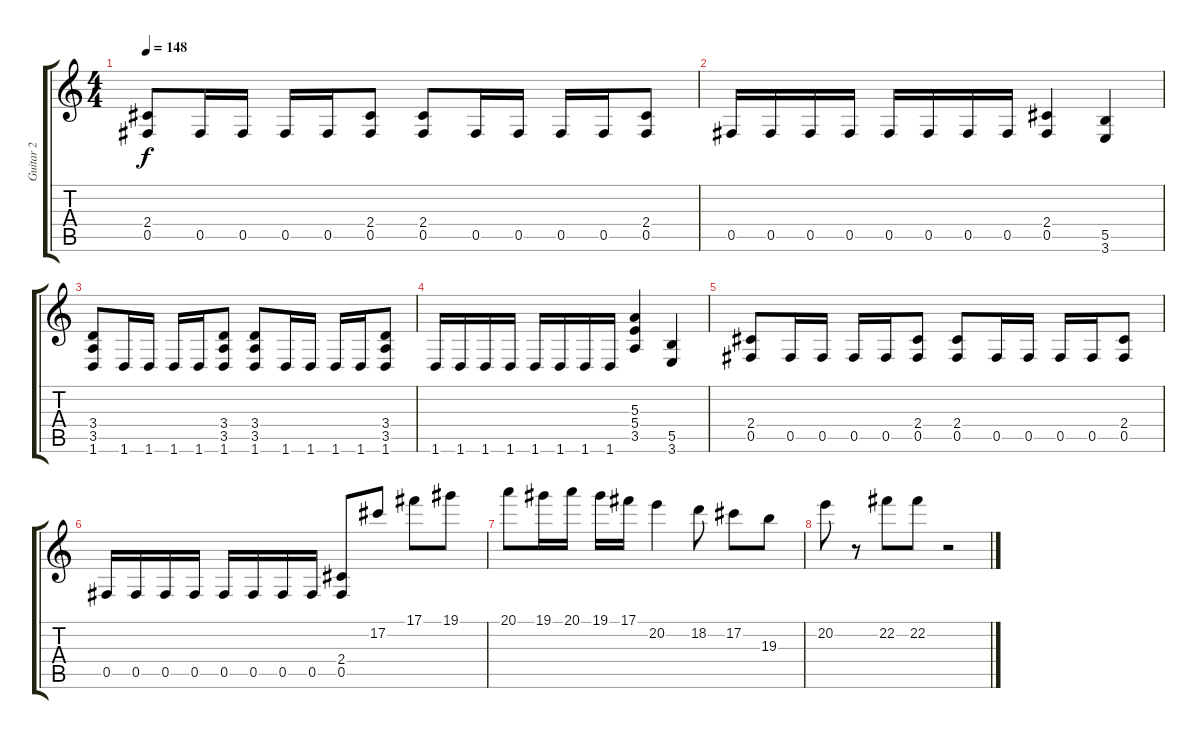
\track ("Guitar 2" "Guitar 2") {instrument distortionguitar}
\staff {score tabs}
\tuning (Db4 Ab3 E3 B2 Gb2 Db2) {hide}
\ts (4 4)
\tempo 148
\clef g2
\ks c
(2.4 0.5).8{dy f} 0.5.16 0.5.16 0.5.16 0.5.16 (2.4 0.5).8 (2.4 0.5).8 0.5.16 0.5.16 0.5.16 0.5.16 (2.4 0.5).8 |
0.5.16 0.5.16 0.5.16 0.5.16 0.5.16 0.5.16 0.5.16 0.5.16 (2.4 0.5).4 (5.5 3.6).4 |
(3.4 3.5 1.6).8 1.6.16 1.6.16 1.6.16 1.6.16 (3.4 3.5 1.6).8 (3.4 3.5 1.6).8 1.6.16 1.6.16 1.6.16 1.6.16 (3.4 3.5 1.6).8 |
1.6.16 1.6.16 1.6.16 1.6.16 1.6.16 1.6.16 1.6.16 1.6.16 (5.3 5.4 3.5).4 (5.5 3.6).4 |
(2.4 0.5).8 0.5.16 0.5.16 0.5.16 0.5.16 (2.4 0.5).8 (2.4 0.5).8 0.5.16 0.5.16 0.5.16 0.5.16 (2.4 0.5).8 |
0.5.16 0.5.16 0.5.16 0.5.16 0.5.16 0.5.16 0.5.16 0.5.16 (2.4 0.5).8 17.2.8 17.1.8 19.1.8 |
20.1.8 19.1.16 20.1.16 19.1.16 17.1.16 20.2.4 18.2.8 17.2.8 19.3.8 |
20.2.8 r.8 22.2.8 22.2.8 r.2
